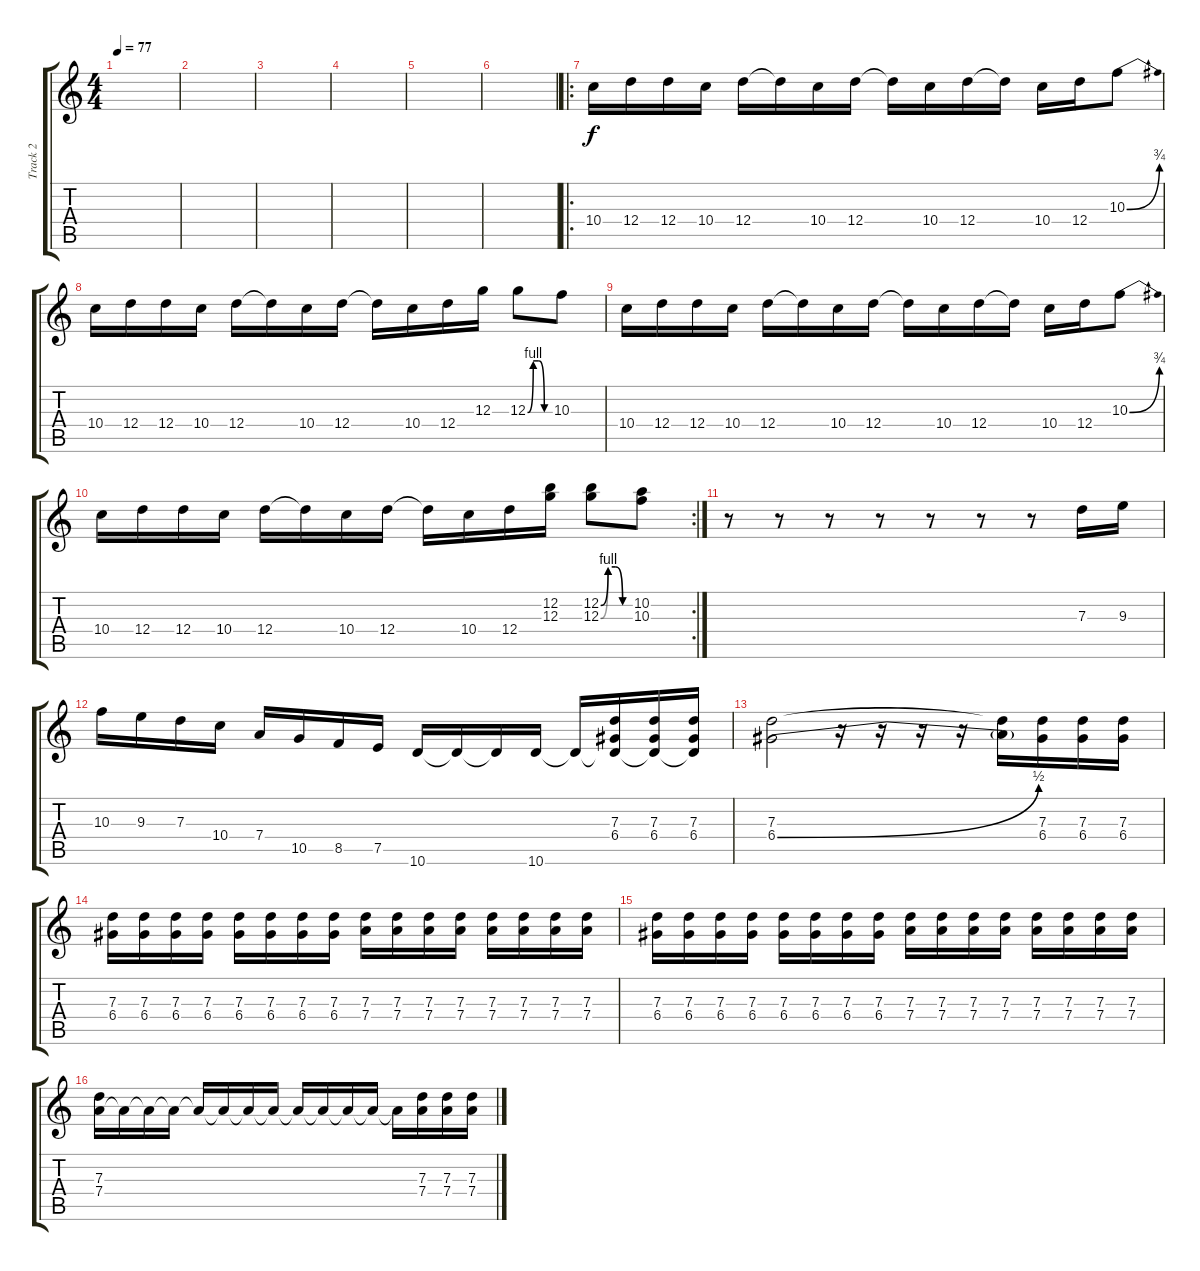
\track ("Track 2" "Track 2") {instrument distortionguitar}
\staff {score tabs}
\tuning (E4 B3 G3 D3 A2 E2) {hide}
\ts (4 4)
\tempo 77
\clef g2
\ks c
|
|
|
|
|
|
\ro
10.4.16 12.4.16 12.4.16 10.4.16 12.4.16 12.4{t}.16 10.4.16 12.4.16 12.4{t}.16 10.4.16 12.4.16 12.4{t}.16 10.4.16 12.4.16 10.3{be (bend 0 0 60 3)}.8 |
10.4.16 12.4.16 12.4.16 10.4.16 12.4.16 12.4{t}.16 10.4.16 12.4.16 12.4{t}.16 10.4.16 12.4.16 12.3.16 12.3{be (custom 0 0 15 4 30 4 45 0 60 0)}.8 10.3.8 |
10.4.16 12.4.16 12.4.16 10.4.16 12.4.16 12.4{t}.16 10.4.16 12.4.16 12.4{t}.16 10.4.16 12.4.16 12.4{t}.16 10.4.16 12.4.16 10.3{be (bend 0 0 60 3)}.8 |
\rc 2
10.4.16 12.4.16 12.4.16 10.4.16 12.4.16 12.4{t}.16 10.4.16 12.4.16 12.4{t}.16 10.4.16 12.4.16 (12.2 12.3).16 (12.2{be (custom 0 0 15 4 30 4 45 0 60 0)} 12.3{be (custom 0 0 15 4 30 4 45 0 60 0)}).8 (10.2 10.3).8 |
r.8 r.8 r.8 r.8 r.8 r.8 r.8 7.3.16 9.3.16 |
10.3.16 9.3.16 7.3.16 10.4.16 7.4.16 10.5.16 8.5.16 7.5.16 10.6.16 10.6{t}.16 10.6{t}.16 10.6.16 10.6{t}.16 (7.3 6.4 10.6{t}).16 (7.3 6.4 10.6{t}).16 (7.3 6.4 10.6{t}).16 |
(7.3 6.4{be (bend 0 0 60 2)}).2 r.16 r.16 r.16 r.16 (7.3{t} 6.4{t}).16 (7.3 6.4).16 (7.3 6.4).16 (7.3 6.4).16 |
(7.3 6.4).16 (7.3 6.4).16 (7.3 6.4).16 (7.3 6.4).16 (7.3 6.4).16 (7.3 6.4).16 (7.3 6.4).16 (7.3 6.4).16 (7.3 7.4).16 (7.3 7.4).16 (7.3 7.4).16 (7.3 7.4).16 (7.3 7.4).16 (7.3 7.4).16 (7.3 7.4).16 (7.3 7.4).16 |
(7.3 6.4).16 (7.3 6.4).16 (7.3 6.4).16 (7.3 6.4).16 (7.3 6.4).16 (7.3 6.4).16 (7.3 6.4).16 (7.3 6.4).16 (7.3 7.4).16 (7.3 7.4).16 (7.3 7.4).16 (7.3 7.4).16 (7.3 7.4).16 (7.3 7.4).16 (7.3 7.4).16 (7.3 7.4).16 |
(7.3 7.4).16 7.4{t}.16 7.4{t}.16 7.4{t}.16 7.4{t}.16 7.4{t}.16 7.4{t}.16 7.4{t}.16 7.4{t}.16 7.4{t}.16 7.4{t}.16 7.4{t}.16 7.4{t}.16 (7.3 7.4).16 (7.3 7.4).16 (7.3 7.4).16
